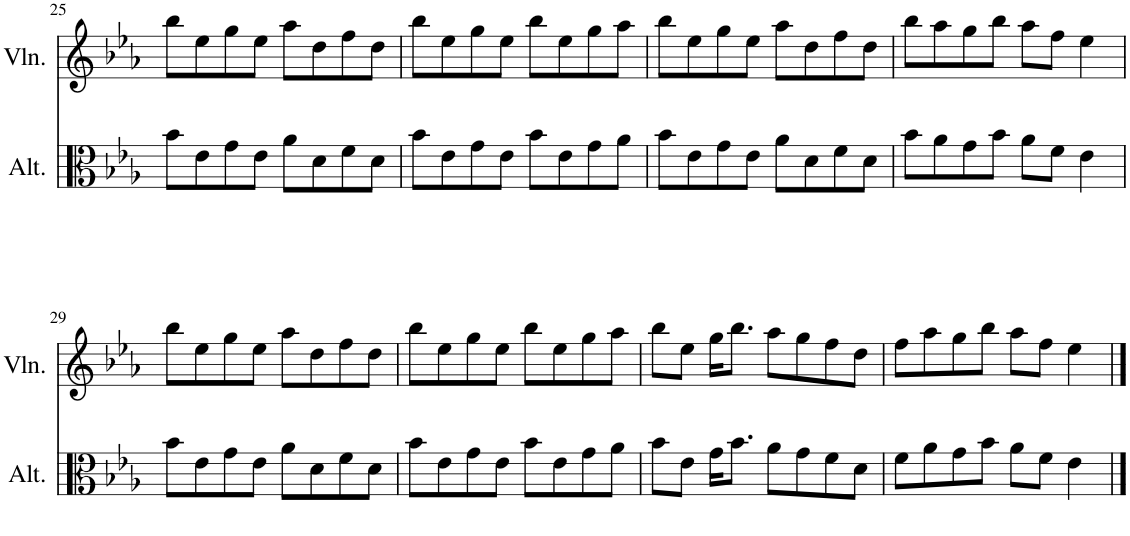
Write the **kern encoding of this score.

**kern	**kern
*part2	*part1
*staff2	*staff1
*I"Alto	*I"Violon
*I'Alt.	*I'Vln.
!!LO:PB:g=z
*clefC3	*clefG2
*k[b-e-a-]	*k[b-e-a-]
*M4/4	*M4/4
*met(c)	*met(c)
=25	=25
8b-\L	8bb-\L
8e-\	8ee-\
8g\	8gg\
8e-\J	8ee-\J
8a-\L	8aa-\L
8d\	8dd\
8f\	8ff\
8d\J	8dd\J
=26	=26
8b-\L	8bb-\L
8e-\	8ee-\
8g\	8gg\
8e-\J	8ee-\J
8b-\L	8bb-\L
8e-\	8ee-\
8g\	8gg\
8a-\J	8aa-\J
=27	=27
8b-\L	8bb-\L
8e-\	8ee-\
8g\	8gg\
8e-\J	8ee-\J
8a-\L	8aa-\L
8d\	8dd\
8f\	8ff\
8d\J	8dd\J
=28	=28
8b-\L	8bb-\L
8a-\	8aa-\
8g\	8gg\
8b-\J	8bb-\J
8a-\L	8aa-\L
8f\J	8ff\J
4e-\	4ee-\
!!LO:LB:g=z
=29	=29
8b-\L	8bb-\L
8e-\	8ee-\
8g\	8gg\
8e-\J	8ee-\J
8a-\L	8aa-\L
8d\	8dd\
8f\	8ff\
8d\J	8dd\J
=30	=30
8b-\L	8bb-\L
8e-\	8ee-\
8g\	8gg\
8e-\J	8ee-\J
8b-\L	8bb-\L
8e-\	8ee-\
8g\	8gg\
8a-\J	8aa-\J
=31	=31
8b-\L	8bb-\L
8e-\J	8ee-\J
16g\KL	16gg\KL
8.b-\J	8.bb-\J
8a-\L	8aa-\L
8g\	8gg\
8f\	8ff\
8d\J	8dd\J
=32	=32
8f\L	8ff\L
8a-\	8aa-\
8g\	8gg\
8b-\J	8bb-\J
8a-\L	8aa-\L
8f\J	8ff\J
4e-\	4ee-\
==	==
*-	*-
